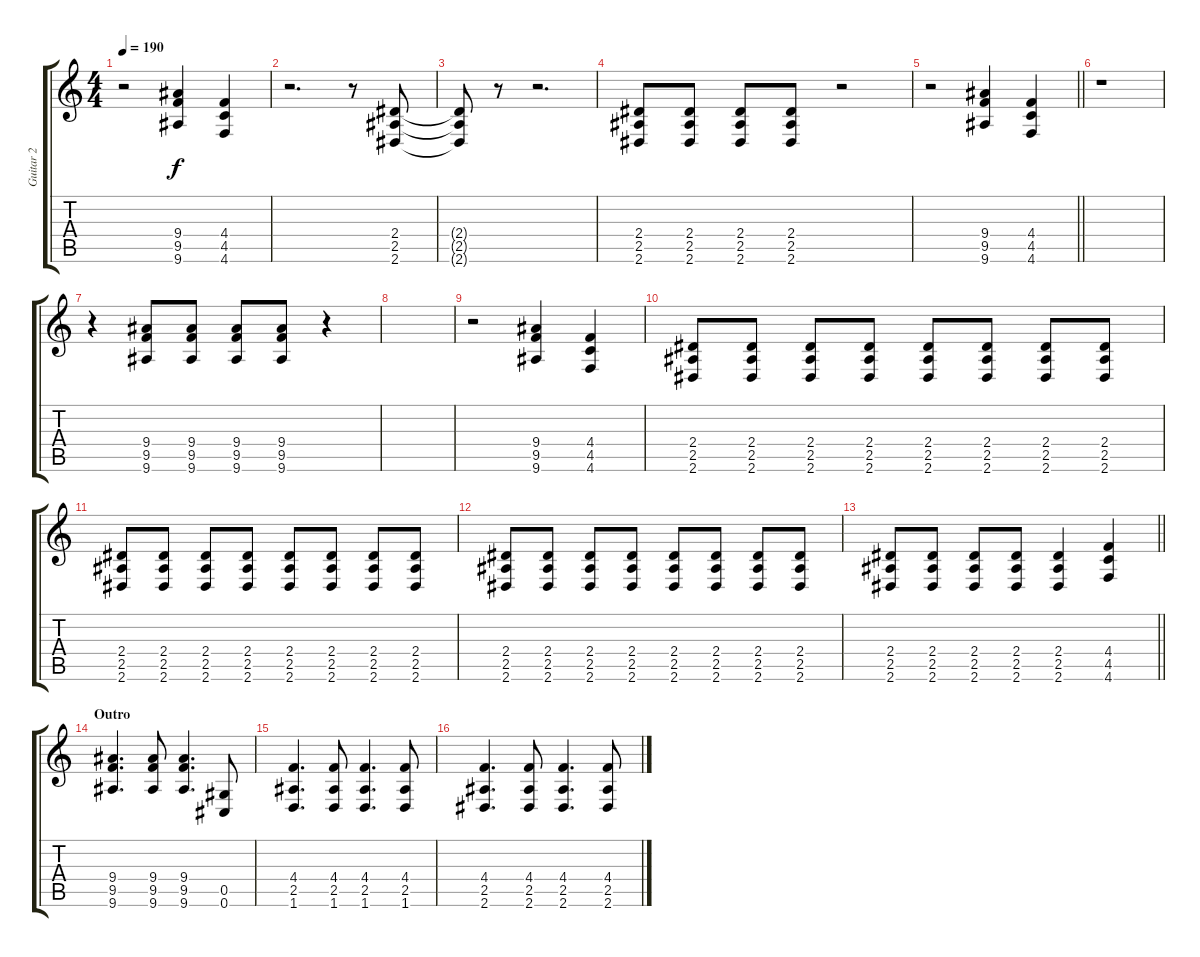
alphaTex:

\track ("Guitar 2" "Guitar 2") {instrument overdrivenguitar}
\staff {score tabs}
\tuning (Eb4 Bb3 Gb3 Db3 Ab2 Db2) {hide}
\ts (4 4)
\tempo 190
\clef g2
\ks c
r.2{dy f} (9.4 9.5 9.6).4 (4.4 4.5 4.6).4 |
r.2{d} r.8 (2.4 2.5 2.6).8 |
(2.4{t} 2.5{t} 2.6{t}).8 r.8 r.2{d} |
(2.4 2.5 2.6).8 (2.4 2.5 2.6).8 (2.4 2.5 2.6).8 (2.4 2.5 2.6).8 r.2 |
\barLineRight lightlight
r.2 (9.4 9.5 9.6).4 (4.4 4.5 4.6).4 |
r.1 |
r.4 (9.4 9.5 9.6).8 (9.4 9.5 9.6).8 (9.4 9.5 9.6).8 (9.4 9.5 9.6).8 r.4 |
|
r.2 (9.4 9.5 9.6).4 (4.4 4.5 4.6).4 |
(2.4 2.5 2.6).8 (2.4 2.5 2.6).8 (2.4 2.5 2.6).8 (2.4 2.5 2.6).8 (2.4 2.5 2.6).8 (2.4 2.5 2.6).8 (2.4 2.5 2.6).8 (2.4 2.5 2.6).8 |
(2.4 2.5 2.6).8 (2.4 2.5 2.6).8 (2.4 2.5 2.6).8 (2.4 2.5 2.6).8 (2.4 2.5 2.6).8 (2.4 2.5 2.6).8 (2.4 2.5 2.6).8 (2.4 2.5 2.6).8 |
(2.4 2.5 2.6).8 (2.4 2.5 2.6).8 (2.4 2.5 2.6).8 (2.4 2.5 2.6).8 (2.4 2.5 2.6).8 (2.4 2.5 2.6).8 (2.4 2.5 2.6).8 (2.4 2.5 2.6).8 |
\barLineRight lightlight
(2.4 2.5 2.6).8 (2.4 2.5 2.6).8 (2.4 2.5 2.6).8 (2.4 2.5 2.6).8 (2.4 2.5 2.6).4 (4.4 4.5 4.6).4 |
\section ("" "Outro")
(9.4 9.5 9.6).4{d} (9.4 9.5 9.6).8 (9.4 9.5 9.6).4{d} (0.5 0.6).8 |
(4.4 2.5 1.6).4{d} (4.4 2.5 1.6).8 (4.4 2.5 1.6).4{d} (4.4 2.5 1.6).8 |
(4.4 2.5 2.6).4{d} (4.4 2.5 2.6).8 (4.4 2.5 2.6).4{d} (4.4 2.5 2.6).8
